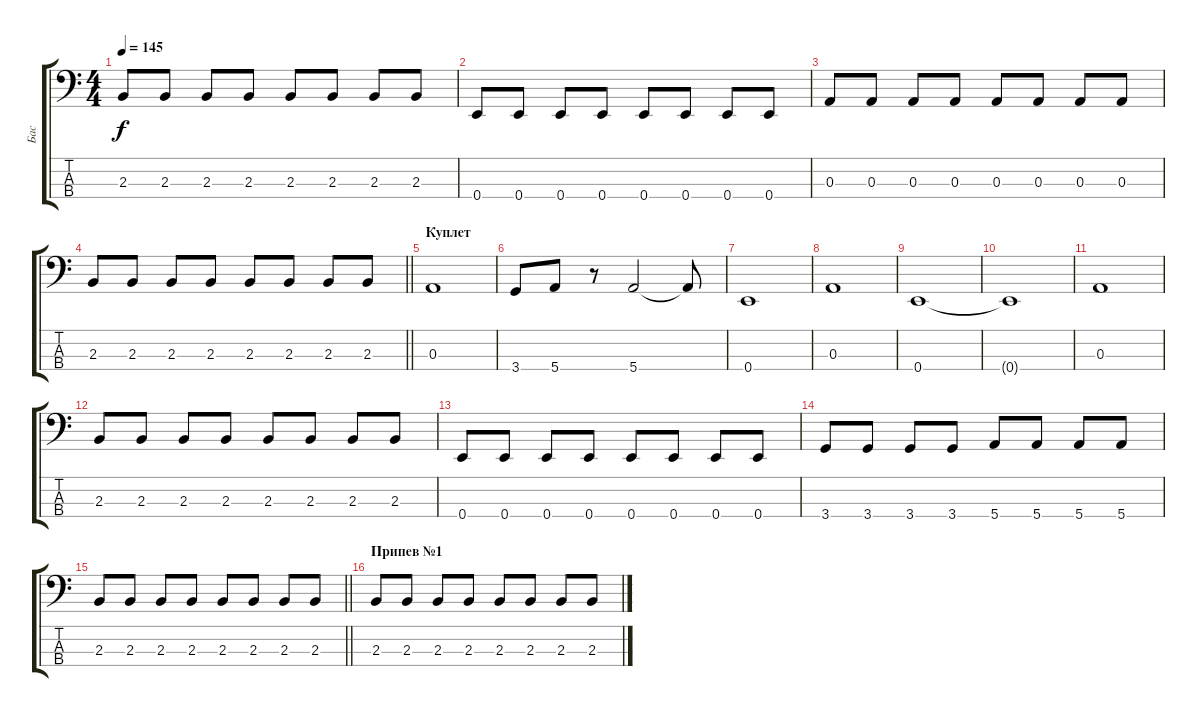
\track ("Бас" "Бас") {instrument electricbassfinger}
\staff {score tabs}
\tuning (G2 D2 A1 E1) {hide}
\ts (4 4)
\tempo 145
\clef f4
\ks c
2.3.8{dy f} 2.3.8 2.3.8 2.3.8 2.3.8 2.3.8 2.3.8 2.3.8 |
0.4.8 0.4.8 0.4.8 0.4.8 0.4.8 0.4.8 0.4.8 0.4.8 |
0.3.8 0.3.8 0.3.8 0.3.8 0.3.8 0.3.8 0.3.8 0.3.8 |
\barLineRight lightlight
2.3.8 2.3.8 2.3.8 2.3.8 2.3.8 2.3.8 2.3.8 2.3.8 |
\section ("" "Куплет")
0.3.1 |
3.4.8 5.4.8 r.8 5.4.2 5.4{t}.8 |
0.4.1 |
0.3.1 |
0.4.1 |
0.4{t}.1 |
0.3.1 |
2.3.8 2.3.8 2.3.8 2.3.8 2.3.8 2.3.8 2.3.8 2.3.8 |
0.4.8 0.4.8 0.4.8 0.4.8 0.4.8 0.4.8 0.4.8 0.4.8 |
3.4.8 3.4.8 3.4.8 3.4.8 5.4.8 5.4.8 5.4.8 5.4.8 |
\barLineRight lightlight
2.3.8 2.3.8 2.3.8 2.3.8 2.3.8 2.3.8 2.3.8 2.3.8 |
\section ("" "Припев №1")
2.3.8 2.3.8 2.3.8 2.3.8 2.3.8 2.3.8 2.3.8 2.3.8
